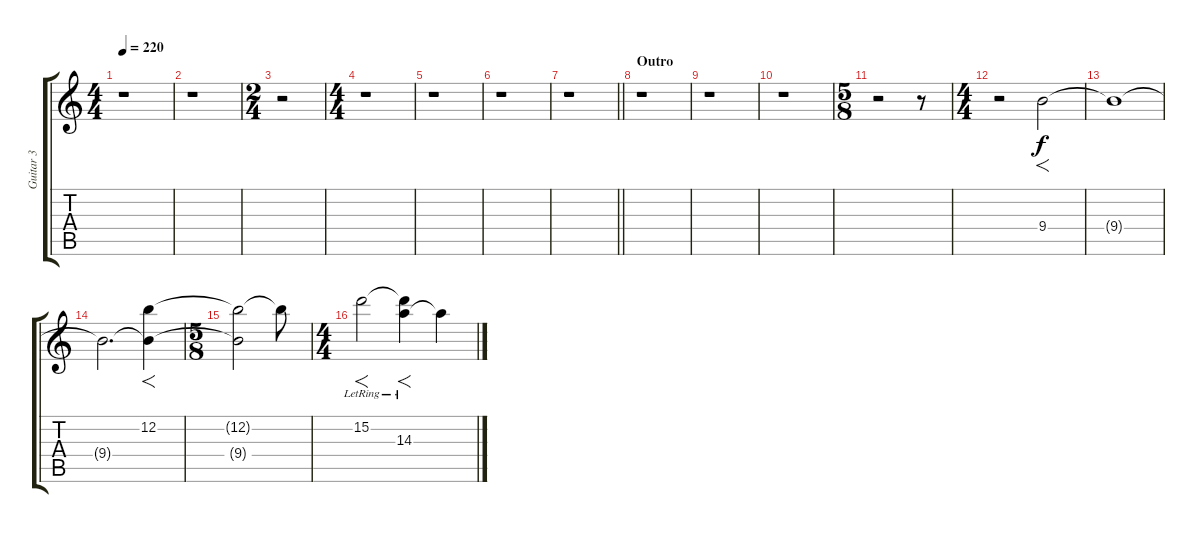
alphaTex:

\track ("Guitar 3" "Guitar 3") {instrument distortionguitar}
\staff {score tabs}
\tuning (E4 B3 G3 D3 A2 E2) {hide}
\ts (4 4)
\tempo 220
\clef g2
\ks c
r.1{dy fff} |
r.1 |
\ts (2 4)
r.2 |
\ts (4 4)
r.1 |
r.1 |
r.1 |
\barLineRight lightlight
r.1 |
\section ("" "Outro")
r.1 |
r.1 |
r.1 |
\ts (5 8)
r.2 r.8 |
\ts (4 4)
r.2 9.4.2{f dy f} |
9.4{t}.1 |
9.4{t}.2{d} (12.2 9.4{t}).4{f} |
\ts (5 8)
(12.2{t} 9.4{t}).2 12.2{t}.8 |
\ts (4 4)
15.2{lr}.2{f} (15.2{t} 14.3{lr}).4{f} 14.3{t}.4
